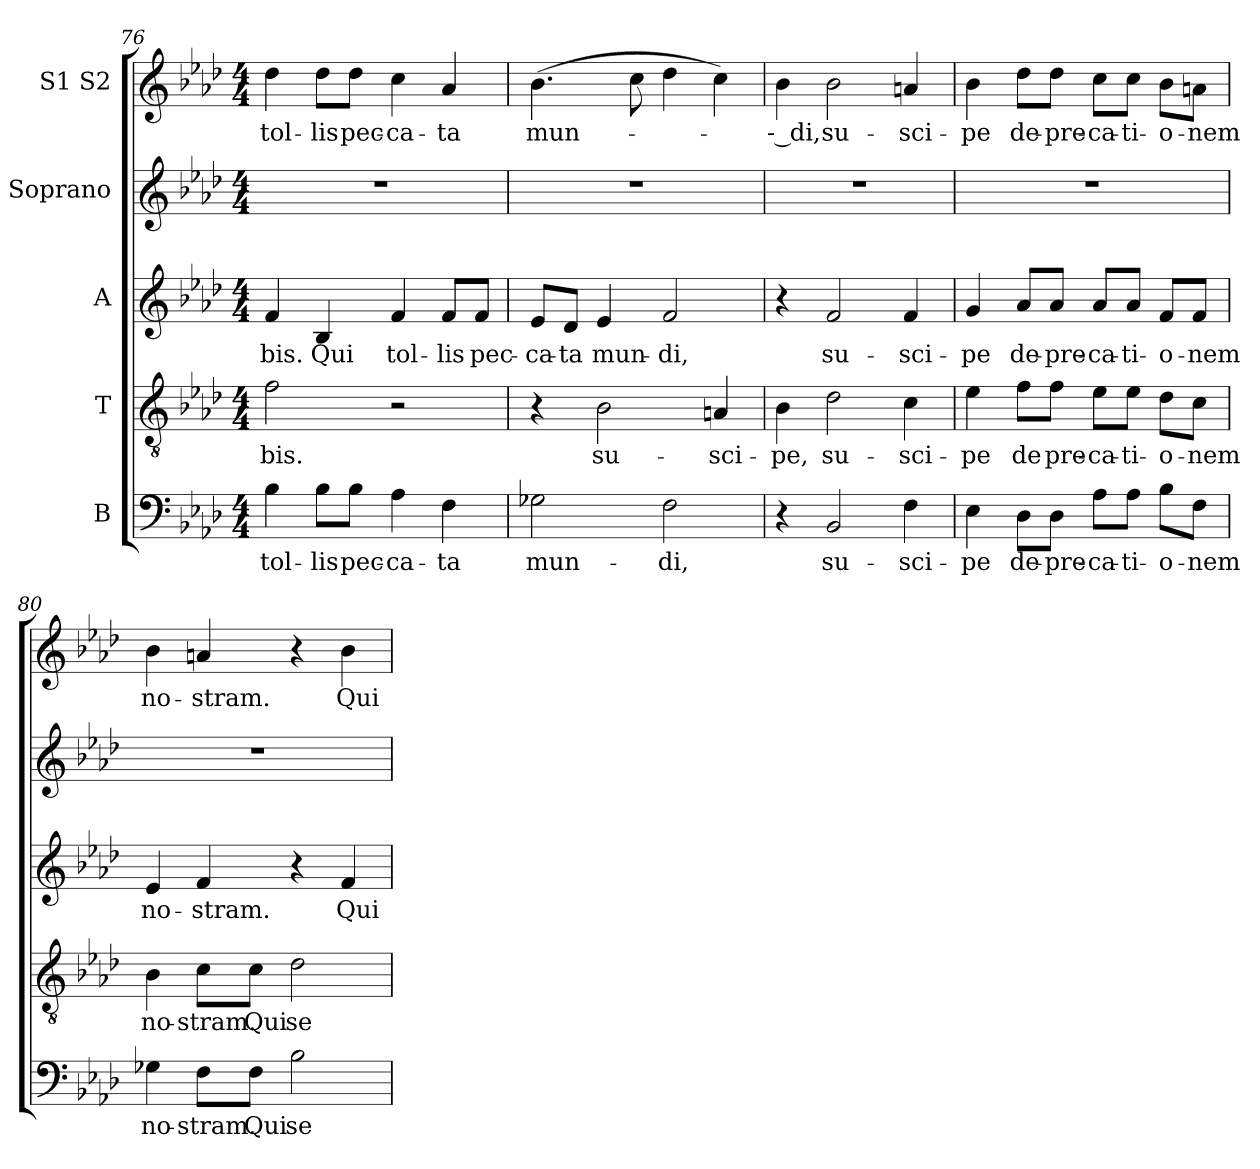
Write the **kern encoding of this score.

**kern	**text	**kern	**text	**kern	**text	**kern	**kern	**text
*part5	*part5	*part4	*part4	*part3	*part3	*part2	*part1	*part1
*staff5	*staff5	*staff4	*staff4	*staff3	*staff3	*staff2	*staff1	*staff1
*I"B	*	*I"T	*	*I"A	*	*I"Soprano	*I"S1 S2	*
*clefF4	*	*clefGv2	*	*clefG2	*	*clefG2	*clefG2	*
*	*	*ITrd7c12	*	*	*	*	*	*
*k[b-e-a-d-]	*	*k[b-e-a-d-]	*	*k[b-e-a-d-]	*	*k[b-e-a-d-]	*k[b-e-a-d-]	*
*f:	*	*f:	*	*f:	*	*f:	*f:	*
*M4/4	*	*M4/4	*	*M4/4	*	*M4/4	*M4/4	*
=76	=76	=76	=76	=76	=76	=76	=76	=76
!	!LO:LY:b:color=#000000	!	!	!	!	!	!	!
!	!	!	!LO:LY:b:color=#000000	!	!	!	!	!
!	!	!	!	!	!LO:LY:b:color=#000000	!	!	!
!	!	!	!	!	!	!	!	!LO:LY:b:color=#000000
4B-i\	tol-	2Fi\	-bis.	4fi/	-bis.	1r	4dd-i\	tol-
!	!LO:LY:b:color=#000000	!	!	!	!	!	!	!
!	!	!	!	!	!LO:LY:b:color=#000000	!	!	!
!	!	!	!	!	!	!	!	!LO:LY:b:color=#000000
8B-i\L	-lis	.	.	4B-i/	Qui	.	8dd-i\L	-lis
!	!LO:LY:b:color=#000000	!	!	!	!	!	!	!
!	!	!	!	!	!	!	!	!LO:LY:b:color=#000000
8B-i\J	pec-	.	.	.	.	.	8dd-i\J	pec-
!	!LO:LY:b:color=#000000	!	!	!	!	!	!	!
!	!	!	!	!	!LO:LY:b:color=#000000	!	!	!
!	!	!	!	!	!	!	!	!LO:LY:b:color=#000000
4A-i\	-ca-	2r	.	4fi/	tol-	.	4cci\	-ca-
!	!LO:LY:b:color=#000000	!	!	!	!	!	!	!
!	!	!	!	!	!LO:LY:b:color=#000000	!	!	!
!	!	!	!	!	!	!	!	!LO:LY:b:color=#000000
4Fi\	-ta	.	.	8fi/L	-lis	.	4a-i/	-ta
!	!	!	!	!	!LO:LY:b:color=#000000	!	!	!
.	.	.	.	8fi/J	pec-	.	.	.
!!LO:LB:g=z
=77	=77	=77	=77	=77	=77	=77	=77	=77
!	!LO:LY:b:color=#000000	!	!	!	!	!	!	!
!	!	!	!	!	!LO:LY:b:color=#000000	!	!	!
!	!	!	!	!	!	!	!	!LO:LY:b:color=#000000
2G-Xi\	mun-	4r	.	8e-i/L	-ca-	1r	(4.b-i\	mun-
!	!	!	!	!	!LO:LY:b:color=#000000	!	!	!
.	.	.	.	8d-i/J	-ta	.	.	.
!	!	!	!LO:LY:b:color=#000000	!	!	!	!	!
!	!	!	!	!	!LO:LY:b:color=#000000	!	!	!
.	.	2BB-i\	su-	4e-i/	mun-	.	.	.
.	.	.	.	.	.	.	8cci\	.
!	!LO:LY:b:color=#000000	!	!	!	!	!	!	!
!	!	!	!	!	!LO:LY:b:color=#000000	!	!	!
2Fi\	-di,	.	.	2fi/	-di,	.	4dd-i\	.
!	!	!	!LO:LY:b:color=#000000	!	!	!	!	!
.	.	4AAni/	-sci-	.	.	.	4cci\)	.
=78	=78	=78	=78	=78	=78	=78	=78	=78
!	!	!	!LO:LY:b:color=#000000	!	!	!	!	!
!	!	!	!	!	!	!	!	!LO:LY:b:color=#000000
4r	.	4BB-i\	-pe,	4r	.	1r	4b-i\	-- di,
!	!LO:LY:b:color=#000000	!	!	!	!	!	!	!
!	!	!	!LO:LY:b:color=#000000	!	!	!	!	!
!	!	!	!	!	!LO:LY:b:color=#000000	!	!	!
!	!	!	!	!	!	!	!	!LO:LY:b:color=#000000
2BB-i/	su-	2D-i\	su-	2fi/	su-	.	2b-i\	su-
!	!LO:LY:b:color=#000000	!	!	!	!	!	!	!
!	!	!	!LO:LY:b:color=#000000	!	!	!	!	!
!	!	!	!	!	!LO:LY:b:color=#000000	!	!	!
!	!	!	!	!	!	!	!	!LO:LY:b:color=#000000
4Fi\	-sci-	4Ci\	-sci-	4fi/	-sci-	.	4ani/	-sci-
=79	=79	=79	=79	=79	=79	=79	=79	=79
!	!LO:LY:b:color=#000000	!	!	!	!	!	!	!
!	!	!	!LO:LY:b:color=#000000	!	!	!	!	!
!	!	!	!	!	!LO:LY:b:color=#000000	!	!	!
!	!	!	!	!	!	!	!	!LO:LY:b:color=#000000
4E-i\	-pe	4E-i\	-pe	4gi/	-pe	1r	4b-i\	-pe
!	!LO:LY:b:color=#000000	!	!	!	!	!	!	!
!	!	!	!LO:LY:b:color=#000000	!	!	!	!	!
!	!	!	!	!	!LO:LY:b:color=#000000	!	!	!
!	!	!	!	!	!	!	!	!LO:LY:b:color=#000000
8D-i\L	de-	8Fi\L	de	8a-i/L	de-	.	8dd-i\L	de-
!	!LO:LY:b:color=#000000	!	!	!	!	!	!	!
!	!	!	!LO:LY:b:color=#000000	!	!	!	!	!
!	!	!	!	!	!LO:LY:b:color=#000000	!	!	!
!	!	!	!	!	!	!	!	!LO:LY:b:color=#000000
8D-i\J	-pre-	8Fi\J	pre-	8a-i/J	-pre-	.	8dd-i\J	-pre-
!	!LO:LY:b:color=#000000	!	!	!	!	!	!	!
!	!	!	!LO:LY:b:color=#000000	!	!	!	!	!
!	!	!	!	!	!LO:LY:b:color=#000000	!	!	!
!	!	!	!	!	!	!	!	!LO:LY:b:color=#000000
8A-i\L	-ca-	8E-i\L	-ca-	8a-i/L	-ca-	.	8cci\L	-ca-
!	!LO:LY:b:color=#000000	!	!	!	!	!	!	!
!	!	!	!LO:LY:b:color=#000000	!	!	!	!	!
!	!	!	!	!	!LO:LY:b:color=#000000	!	!	!
!	!	!	!	!	!	!	!	!LO:LY:b:color=#000000
8A-i\J	-ti-	8E-i\J	-ti-	8a-i/J	-ti-	.	8cci\J	-ti-
!	!LO:LY:b:color=#000000	!	!	!	!	!	!	!
!	!	!	!LO:LY:b:color=#000000	!	!	!	!	!
!	!	!	!	!	!LO:LY:b:color=#000000	!	!	!
!	!	!	!	!	!	!	!	!LO:LY:b:color=#000000
8B-i\L	-o-	8D-i\L	-o-	8fi/L	-o-	.	8b-i\L	-o-
!	!LO:LY:b:color=#000000	!	!	!	!	!	!	!
!	!	!	!LO:LY:b:color=#000000	!	!	!	!	!
!	!	!	!	!	!LO:LY:b:color=#000000	!	!	!
!	!	!	!	!	!	!	!	!LO:LY:b:color=#000000
8Fi\J	-nem	8Ci\J	-nem	8fi/J	-nem	.	8ani\J	-nem
=80	=80	=80	=80	=80	=80	=80	=80	=80
!	!LO:LY:b:color=#000000	!	!	!	!	!	!	!
!	!	!	!LO:LY:b:color=#000000	!	!	!	!	!
!	!	!	!	!	!LO:LY:b:color=#000000	!	!	!
!	!	!	!	!	!	!	!	!LO:LY:b:color=#000000
4G-Xi\	no-	4BB-i\	no-	4e-i/	no-	1r	4b-i\	no-
!	!LO:LY:b:color=#000000	!	!	!	!	!	!	!
!	!	!	!LO:LY:b:color=#000000	!	!	!	!	!
!	!	!	!	!	!LO:LY:b:color=#000000	!	!	!
!	!	!	!	!	!	!	!	!LO:LY:b:color=#000000
8Fi\L	-stram.	8Ci\L	-stram.	4fi/	-stram.	.	4ani/	-stram.
!	!LO:LY:b:color=#000000	!	!	!	!	!	!	!
!	!	!	!LO:LY:b:color=#000000	!	!	!	!	!
8Fi\J	Qui	8Ci\J	Qui	.	.	.	.	.
!	!LO:LY:b:color=#000000	!	!	!	!	!	!	!
!	!	!	!LO:LY:b:color=#000000	!	!	!	!	!
2B-i\	se-	2D-i\	se-	4r	.	.	4r	.
!	!	!	!	!	!LO:LY:b:color=#000000	!	!	!
!	!	!	!	!	!	!	!	!LO:LY:b:color=#000000
.	.	.	.	4fi/	Qui	.	4b-i\	Qui
=	=	=	=	=	=	=	=	=
*-	*-	*-	*-	*-	*-	*-	*-	*-
